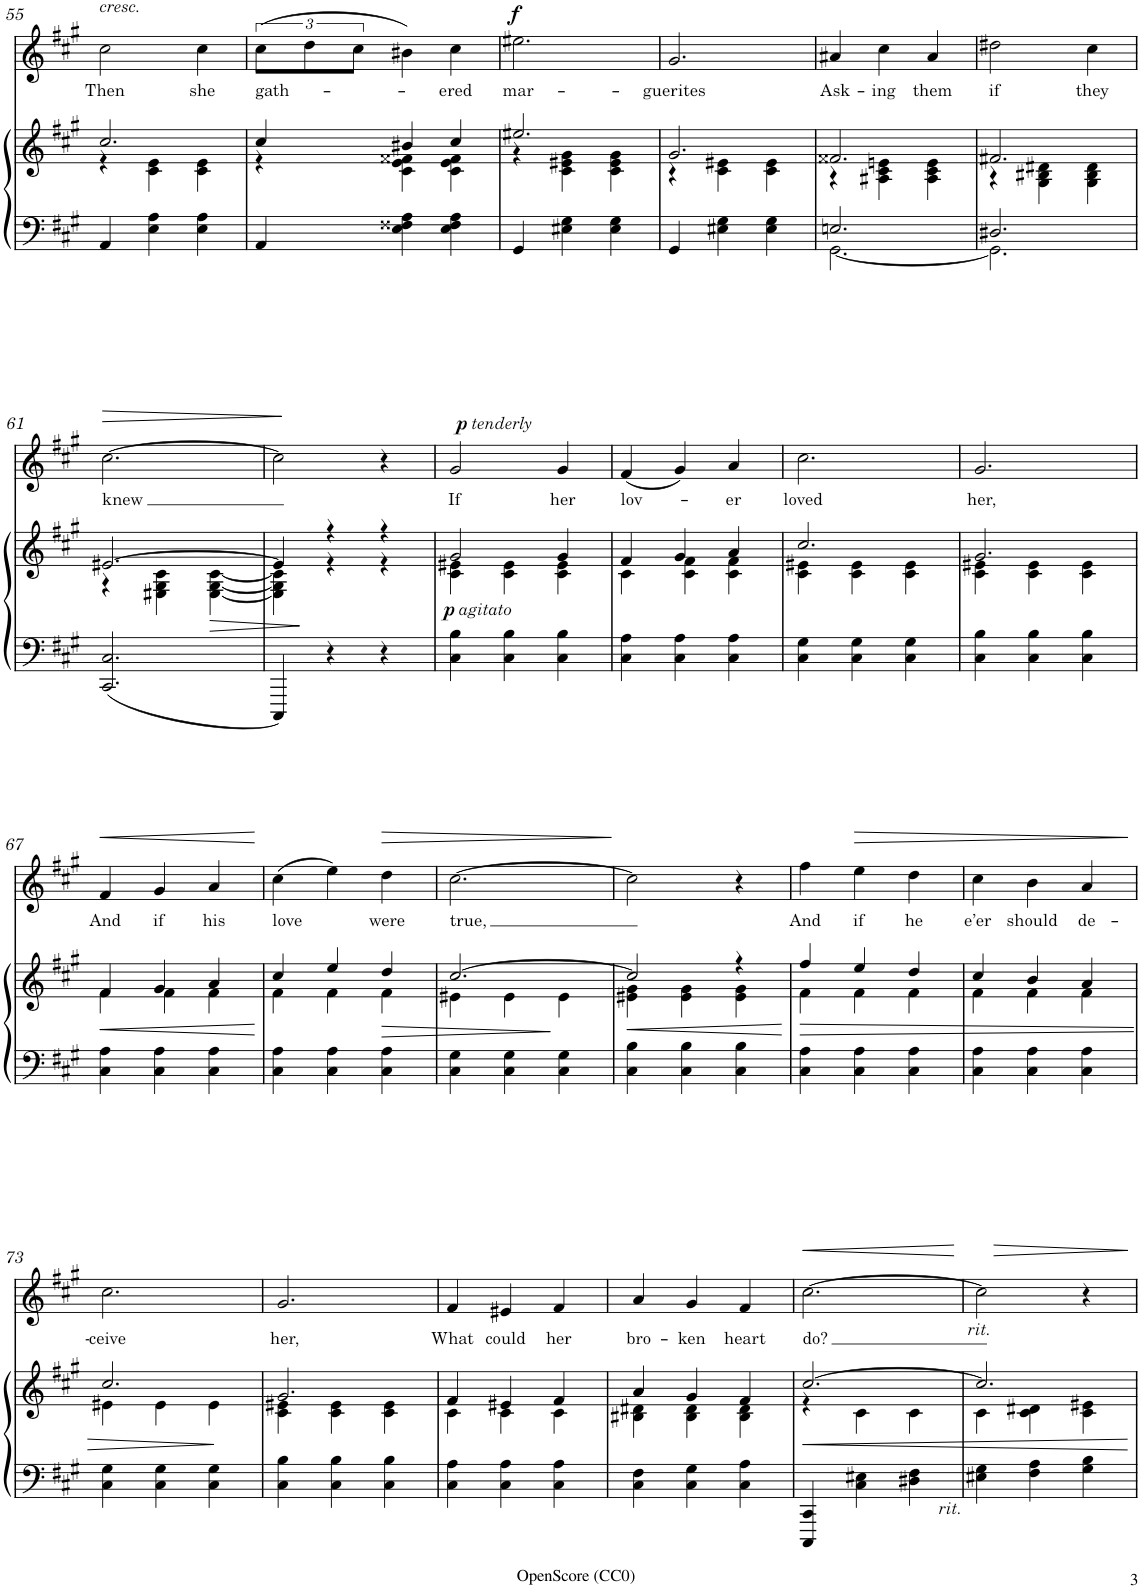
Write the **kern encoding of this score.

**kern	**kern	**dynam	**kern	**text	**dynam
*part2	*part2	*part2	*part1	*part1	*part1
*staff3	*staff2	*staff2/3	*staff1	*staff1	*staff1
*I"Piano	*	*	*I"Voice	*	*
*I'Pno	*	*	*	*	*
!!LO:PB:g=z
*clefF4	*clefG2	*	*clefG2	*	*
*k[f#c#g#]	*k[f#c#g#]	*	*k[f#c#g#]	*	*
*M3/4	*M3/4	*	*M3/4	*	*
=55	=55	=55	=55	=55	=55
*	*^	*	*	*	*
!	!	!	!	!LO:TX:a:i:t=cresc.	!	!
!	!	!	!	!	!LO:LY:b	!
4AA/	2.cc#/	4r	.	2cc#\	Then	.
4E\ 4A\	.	4c#\ 4e\	.	.	.	.
!	!	!	!	!	!LO:LY:b	!
4E\ 4A\	.	4c#\ 4e\	.	4cc#\	she	.
=56	=56	=56	=56	=56	=56	=56
!	!	!	!	!	!LO:LY:b	!
4AA/	4cc#/	4r	.	(12cc#\L	gath-	.
.	.	.	.	12dd\	.	.
.	.	.	.	12cc#\J	.	.
4E\ 4F##X\ 4A\	4b#X/	4c#\ 4e\ 4f##X\	.	4b#X\)	.	.
!	!	!	!	!	!LO:LY:b	!
4E\ 4F##\ 4A\	4cc#/	4c#\ 4e\ 4f##\	.	4cc#\	-ered	.
=57	=57	=57	=57	=57	=57	=57
!	!	!	!	!	!LO:LY:b	!LO:DY:a
4GG#/	2.ee#X/	4r	.	2.ee#X\	mar-	f
4E#X\ 4G#\	.	4c#\ 4e#X\ 4g#\	.	.	.	.
4E#\ 4G#\	.	4c#\ 4e#\ 4g#\	.	.	.	.
=58	=58	=58	=58	=58	=58	=58
!	!	!	!	!	!LO:LY:b	!
4GG#/	2.g#/	4r	.	2.g#/	-guerites	.
4E#X\ 4G#\	.	4c#\ 4e#X\	.	.	.	.
4E#\ 4G#\	.	4c#\ 4e#\	.	.	.	.
=59	=59	=59	=59	=59	=59	=59
*^	*	*	*	*	*	*
!	!	!	!	!	!	!LO:LY:b	!
2.En/	[2.GG#\	2.f##X/	4r	.	4a#X/	Ask-	.
!	!	!	!	!	!	!LO:LY:b	!
.	.	.	4A#X\ 4c#\ 4en\	.	4cc#\	-ing	.
!	!	!	!	!	!	!LO:LY:b	!
.	.	.	4A#\ 4c#\ 4e\	.	4a#/	them	.
=60	=60	=60	=60	=60	=60	=60	=60
!	!	!	!	!	!	!LO:LY:b	!
2.D#X/	2.GG#\]	2.f#X/	4r	.	2dd#X\	if	.
.	.	.	4G#\ 4B#X\ 4d#X\	.	.	.	.
!	!	!	!	!	!	!LO:LY:b	!
.	.	.	4G#\ 4B#\ 4d#\	.	4cc#\	they	.
*v	*v	*	*	*	*	*	*
!!LO:LB:g=z
=61	=61	=61	=61	=61	=61	=61
!	!	!	!	!	!LO:LY:b	!LO:HP:b
2.CC#/ 2.C#/	[2.e#X/	4r	.	[2.cc#\	knew	>
.	.	4E#X\ 4G#\ 4c#\	.	.	.	.
!	!	!	!LO:HP:b	!	!	!
.	.	[4E#\ [4G#\ [4c#\	>	.	.	.
*	*v	*v	*	*	*	*
.	.	.	.	.	]
=62	=62	=62	=62	=62	=62
*	*^	*	*	*	*
4CCC#/	4e#/]	4E#\] 4G#\] 4c#\]	.	2cc#\]	.	.
4r	4r	4r	]	.	.	.
4r	4r	4r	.	4r	.	.
=63	=63	=63	=63	=63	=63	=63
!	!	!	!LO:DY:b	!	!LO:LY:b	!
!	!	!	!LO:DY:n=1:b	!	!	!LO:DY:a
!	!	!	!	!	!	!LO:DY:n=1:a
4C#\ 4B\	2g#/	4c#\ 4e#X\	p other-dynamics	2g#/	If	p other-dynamics
4C#\ 4B\	.	4c#\ 4e#\	.	.	.	.
!	!	!	!	!	!LO:LY:b	!
4C#\ 4B\	4g#/	4c#\ 4e#\	.	4g#/	her	.
=64	=64	=64	=64	=64	=64	=64
!	!	!	!	!	!LO:LY:b	!
4C#\ 4A\	4f#/	4c#\	.	(4f#/	lov-	.
4C#\ 4A\	4g#/	4c#\ 4f#\	.	4g#/)	.	.
!	!	!	!	!	!LO:LY:b	!
4C#\ 4A\	4a/	4c#\ 4f#\	.	4a/	-er	.
=65	=65	=65	=65	=65	=65	=65
!	!	!	!	!	!LO:LY:b	!
4C#\ 4G#\	2.cc#/	4c#\ 4e#X\	.	2.cc#\	loved	.
4C#\ 4G#\	.	4c#\ 4e#\	.	.	.	.
4C#\ 4G#\	.	4c#\ 4e#\	.	.	.	.
=66	=66	=66	=66	=66	=66	=66
!	!	!	!	!	!LO:LY:b	!
4C#\ 4B\	2.g#/	4c#\ 4e#X\	.	2.g#/	her,	.
4C#\ 4B\	.	4c#\ 4e#\	.	.	.	.
4C#\ 4B\	.	4c#\ 4e#\	.	.	.	.
!!LO:LB:g=z
=67	=67	=67	=67	=67	=67	=67
!	!	!	!LO:HP:b	!	!LO:LY:b	!LO:HP:b
4C#\ 4A\	4f#/	4f#\	<	4f#/	And	<
!	!	!	!	!	!LO:LY:b	!
4C#\ 4A\	4g#/	4f#\	.	4g#/	if	.
!	!	!	!	!	!LO:LY:b	!
4C#\ 4A\	4a/	4f#\	.	4a/	his	.
*	*v	*v	*	*	*	*
.	.	[	.	.	[
=68	=68	=68	=68	=68	=68
*	*^	*	*	*	*
!	!	!	!	!	!LO:LY:b	!
4C#\ 4A\	4cc#/	4f#\	.	(4cc#\	love	.
4C#\ 4A\	4ee/	4f#\	.	4ee\)	.	.
!	!	!	!LO:HP:b	!	!LO:LY:b	!LO:HP:b
4C#\ 4A\	4dd/	4f#\	>	4dd\	were	>
=69	=69	=69	=69	=69	=69	=69
!	!	!	!	!	!LO:LY:b	!
4C#\ 4G#\	[2.cc#/	4e#X\	.	[2.cc#\	true,	.
4C#\ 4G#\	.	4e#\	.	.	.	.
4C#\ 4G#\	.	4e#\	]	.	.	.
*	*v	*v	*	*	*	*
.	.	.	.	.	]
=70	=70	=70	=70	=70	=70
!	!	!LO:HP:b	!	!	!
*	*^	*	*	*	*
4C#\ 4B\	2cc#/]	4e#X\ 4g#\	<	2cc#\]	.	.
4C#\ 4B\	.	4e#\ 4g#\	.	.	.	.
4C#\ 4B\	4r	4e#\ 4g#\	.	4r	.	.
*	*v	*v	*	*	*	*
.	.	[	.	.	.
=71	=71	=71	=71	=71	=71
!	!	!LO:HP:b	!	!LO:LY:b	!
*	*^	*	*	*	*
4C#\ 4A\	4ff#/	4f#\	>	4ff#\	And	.
!	!	!	!	!	!LO:LY:b	!LO:HP:b
4C#\ 4A\	4ee/	4f#\	.	4ee\	if	>
!	!	!	!	!	!LO:LY:b	!
4C#\ 4A\	4dd/	4f#\	.	4dd\	he	.
=72	=72	=72	=72	=72	=72	=72
!	!	!	!	!	!LO:LY:b	!
4C#\ 4A\	4cc#/	4f#\	.	4cc#\	e’er	.
!	!	!	!	!	!LO:LY:b	!
4C#\ 4A\	4b/	4f#\	.	4b\	should	.
!	!	!	!	!	!LO:LY:b	!
4C#\ 4A\	4a/	4f#\	.	4a/	de-	.
*	*v	*v	*	*	*	*
.	.	.	.	.	]
!!LO:LB:g=z
=73	=73	=73	=73	=73	=73
*	*^	*	*	*	*
!	!	!	!	!	!LO:LY:b	!
4C#\ 4G#\	2.cc#/	4e#X\	.	2.cc#\	-ceive	.
4C#\ 4G#\	.	4e#\	.	.	.	.
4C#\ 4G#\	.	4e#\	]	.	.	.
=74	=74	=74	=74	=74	=74	=74
!	!	!	!	!	!LO:LY:b	!
4C#\ 4B\	2.g#/	4c#\ 4e#X\	.	2.g#/	her,	.
4C#\ 4B\	.	4c#\ 4e#\	.	.	.	.
4C#\ 4B\	.	4c#\ 4e#\	.	.	.	.
=75	=75	=75	=75	=75	=75	=75
!	!	!	!	!	!LO:LY:b	!
4C#\ 4A\	4f#/	4c#\	.	4f#/	What	.
!	!	!	!	!	!LO:LY:b	!
4C#\ 4A\	4e#X/	4c#\	.	4e#X/	could	.
!	!	!	!	!	!LO:LY:b	!
4C#\ 4A\	4f#/	4c#\	.	4f#/	her	.
=76	=76	=76	=76	=76	=76	=76
!	!	!	!	!	!LO:LY:b	!
4C#\ 4F#\	4a/	4B#X\ 4d#X\	.	4a/	bro-	.
!	!	!	!	!	!LO:LY:b	!
4C#\ 4G#\	4g#/	4B#\ 4d#\	.	4g#/	-ken	.
!	!	!	!	!	!LO:LY:b	!
4C#\ 4A\	4f#/	4B#\ 4d#\	.	4f#/	heart	.
=77	=77	=77	=77	=77	=77	=77
!	!	!	!LO:HP:b	!	!LO:LY:b	!LO:HP:b
4CCC#/ 4CC#/	[2.cc#/	4r	<	[2.cc#\	do?	<
4C#\ 4E#X\	.	4c#\	.	.	.	.
4D#X\ 4F#\	.	4c#\	.	.	.	.
*	*v	*v	*	*	*	*
.	.	.	.	.	[
=78	=78	=78	=78	=78	=78
*	*^	*	*	*	*
!	!	!	!	!LO:TX:b:i:t=rit.	!	!
!LO:TX:b:i:t=rit.	!	!	!	!	!	!
!	!	!	!	!	!	!LO:HP:b
4E#X\ 4G#\	2.cc#/]	4c#\	.	2cc#\]	.	>
4F#\ 4A\	.	4c#\ 4d#X\	.	.	.	.
4G#\ 4B\	.	4c#\ 4e#X\	.	4r	.	.
*	*v	*v	*	*	*	*
.	.	[	.	.	]
=	=	=	=	=	=
*-	*-	*-	*-	*-	*-
